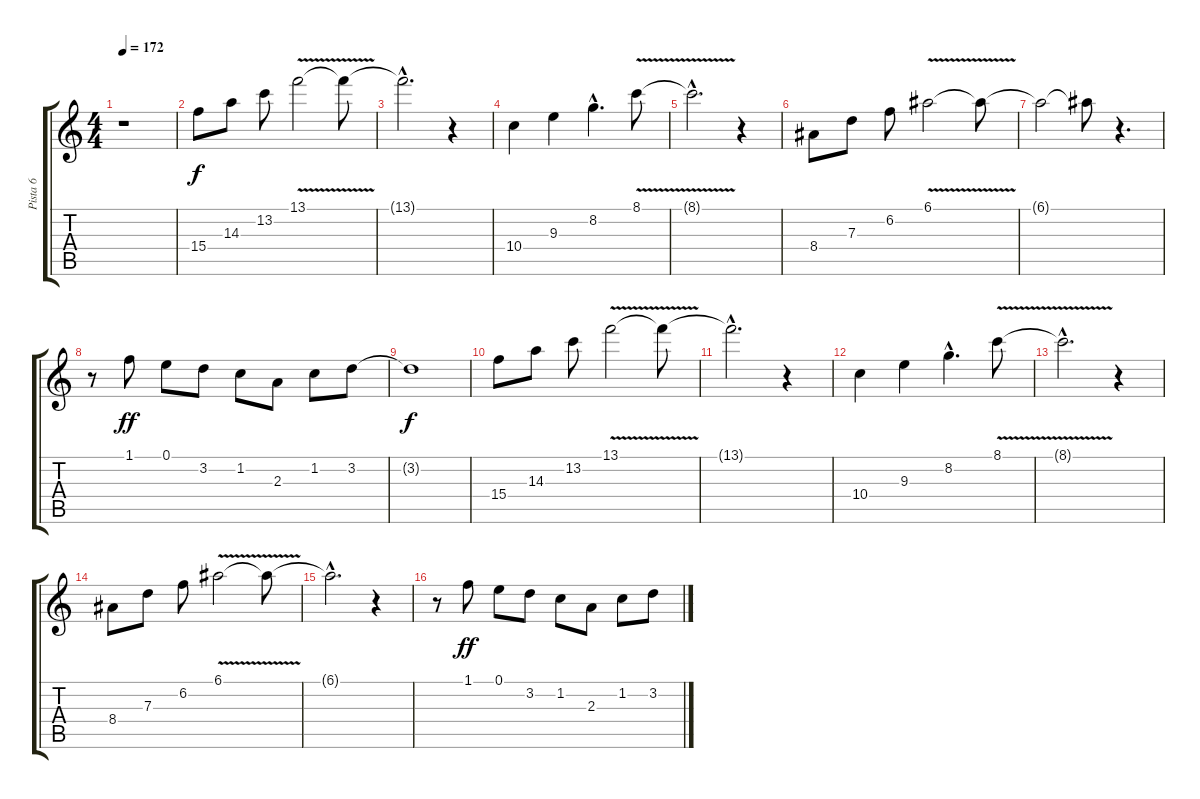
\track ("Pista 6" "Pista 6") {instrument acousticguitarsteel}
\staff {score tabs}
\tuning (E4 B3 G3 D3 A2 E2) {hide}
\ts (4 4)
\tempo 172
\clef g2
\ks c
r.1{dy f} |
15.4.8 14.3.8 13.2.8 13.1{v}.2 13.1{t}.8 |
13.1{hac t}.2{d} r.4 |
10.4.4 9.3.4 8.2{hac}.4{d} 8.1{v}.8 |
8.1{hac t}.2{d} r.4 |
8.4.8 7.3.8 6.2.8 6.1{v}.2 6.1{t}.8 |
6.1{t}.2 6.1{t}.8 r.4{d} |
r.8 1.1.8{dy ff} 0.1.8 3.2.8 1.2.8 2.3.8 1.2.8 3.2.8 |
3.2{t}.1{dy f} |
15.4.8 14.3.8 13.2.8 13.1{v}.2 13.1{t}.8 |
13.1{hac t}.2{d} r.4 |
10.4.4 9.3.4 8.2{hac}.4{d} 8.1{v}.8 |
8.1{hac t}.2{d} r.4 |
8.4.8 7.3.8 6.2.8 6.1{v}.2 6.1{t}.8 |
6.1{hac t}.2{d} r.4 |
r.8 1.1.8{dy ff} 0.1.8 3.2.8 1.2.8 2.3.8 1.2.8 3.2.8
